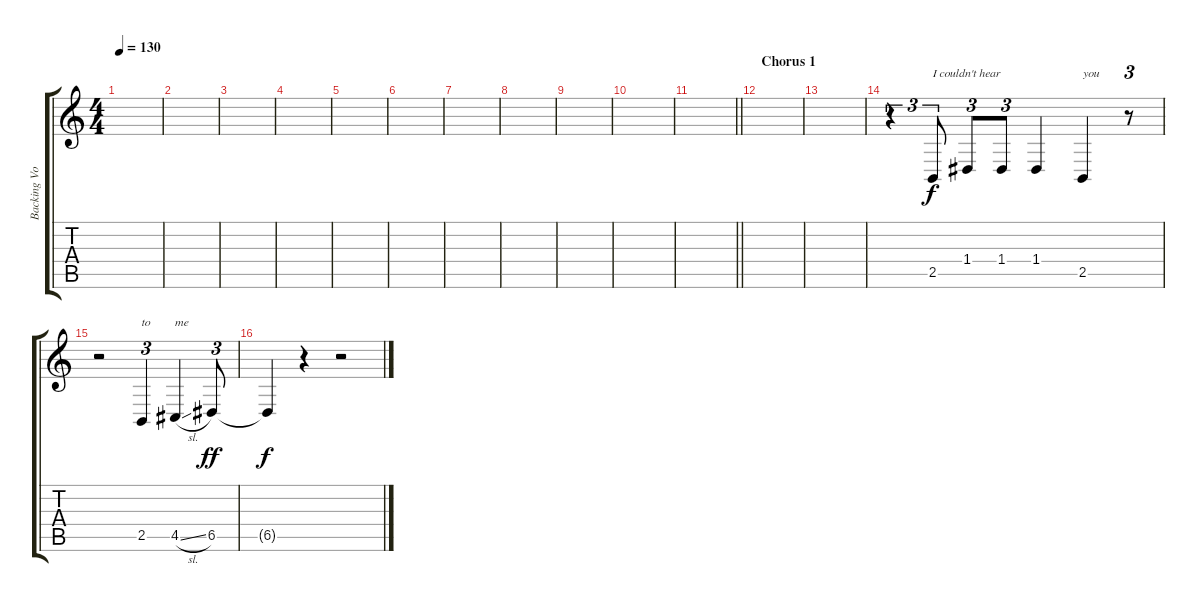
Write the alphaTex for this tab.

\track ("Backing Vocals (Erlend)" "Backing Vo") {instrument panflute}
\staff {score tabs}
\tuning (E4 B3 G3 D3 A2 E2) {hide}
\ts (4 4)
\tempo 130
\clef g2
\ks c
|
|
|
|
|
|
|
|
|
|
\barLineRight lightlight
|
\section ("" "Chorus 1")
|
|
r.4{tu (3 2)} 2.5.8{tu (3 2) txt "I couldn't hear"} 1.4.8{tu (3 2)} 1.4.8{tu (3 2)} 1.4.4 2.5.4{txt "you"} r.8{tu (3 2)} |
r.2 2.5.4{tu (3 2) txt "to"} 4.5{sl}.4{txt "me"} 6.5.8{tu (3 2) dy ff} |
6.5{t}.4{dy f} r.4 r.2
